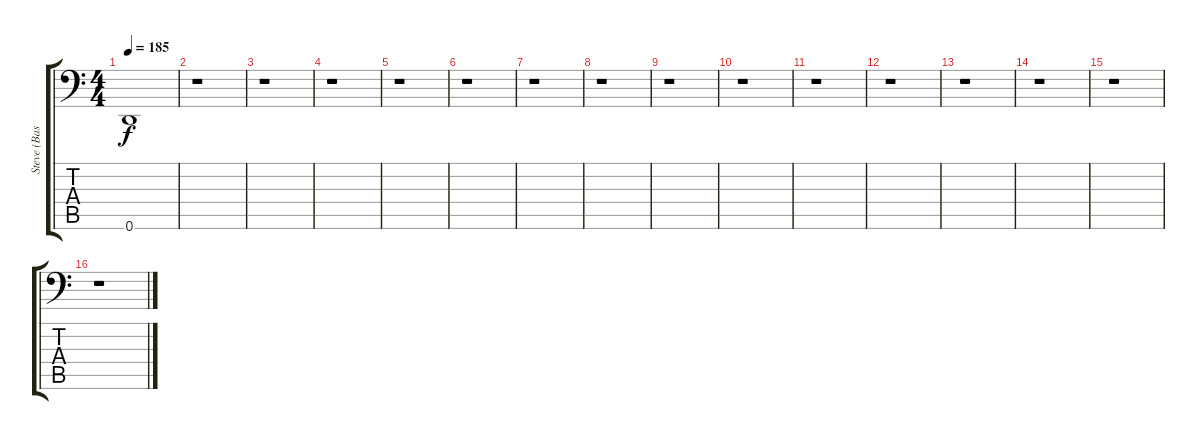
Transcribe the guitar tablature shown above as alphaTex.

\track ("Steve (Bass)" "Steve (Bas") {instrument acousticbass}
\staff {score tabs}
\tuning (E3 B2 G2 D2 A1 D1) {hide}
\ts (4 4)
\tempo 185
\clef f4
\ks c
0.6{t}.1{dy f} |
r.1 |
r.1 |
r.1 |
r.1 |
r.1 |
r.1 |
r.1 |
r.1 |
r.1 |
r.1 |
r.1 |
r.1 |
r.1 |
r.1 |
r.1
